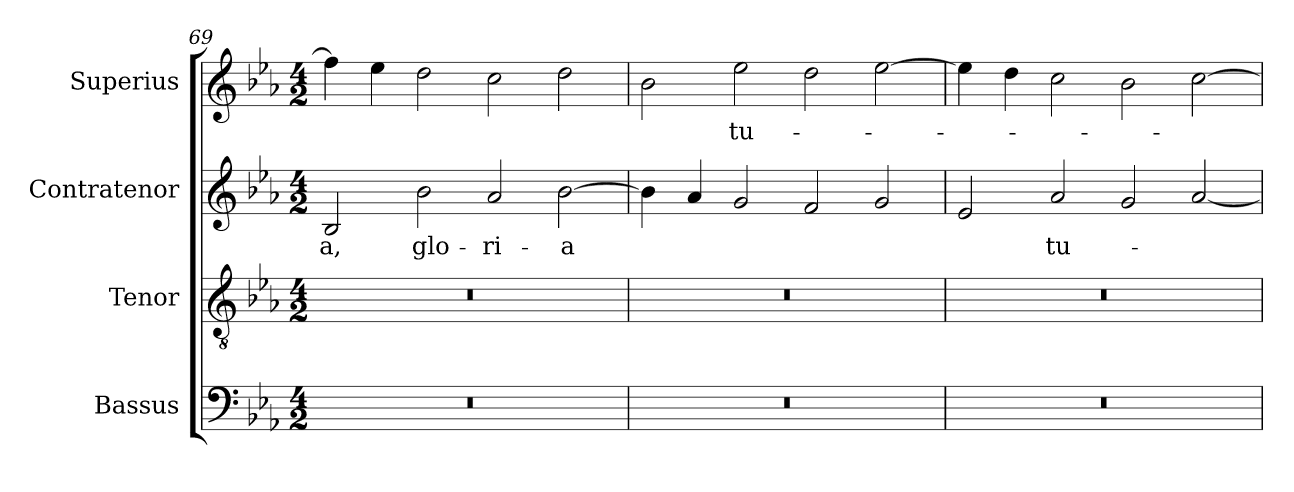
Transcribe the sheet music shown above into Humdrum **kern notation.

**kern	**kern	**kern	**text	**kern	**text
*part4	*part3	*part2	*part2	*part1	*part1
*staff4	*staff3	*staff2	*staff2	*staff1	*staff1
*I"Bassus	*I"Tenor	*I"Contratenor	*	*I"Superius	*
*I'B.	*I'T.	*	*	*	*
*clefF4	*clefGv2	*clefG2	*	*clefG2	*
*	*ITrd7c12	*ITrd7c12	*	*	*
*k[b-e-a-]	*k[b-e-a-]	*k[b-e-a-]	*	*k[b-e-a-]	*
*E-:	*E-:	*E-:	*	*E-:	*
*M4/2	*M4/2	*M4/2	*	*M4/2	*
=69	=69	=69	=69	=69	=69
!LO:N:vis=1	!LO:N:vis=1	!	!	!	!
!	!	!	!LO:LY:b:color=#000000	!	!
0r	0r	2BB-i/	-a,	4ffi\]	.
.	.	.	.	4ee-i\	.
!	!	!	!LO:LY:b:color=#000000	!	!
.	.	2B-i\	glo-	2ddi\	.
!	!	!	!LO:LY:b:color=#000000	!	!
.	.	2A-i/	-ri-	2cci\	.
!	!	!	!LO:LY:b:color=#000000	!	!
.	.	[>2B-i\	-a	2ddi\	.
=70	=70	=70	=70	=70	=70
!LO:N:vis=1	!LO:N:vis=1	!	!	!	!
0r	0r	4B-i\]	.	2b-i\	.
.	.	4A-i/	.	.	.
!	!	!	!	!	!LO:LY:b:color=#000000
.	.	2Gi/	.	2ee-i\	tu-
.	.	2Fi/	.	2ddi\	.
.	.	2Gi/	.	[>2ee-i\	.
=71	=71	=71	=71	=71	=71
!LO:N:vis=1	!LO:N:vis=1	!	!	!	!
0r	0r	2E-i/	.	4ee-i\]	.
.	.	.	.	4ddi\	.
!	!	!	!LO:LY:b:color=#000000	!	!
.	.	2A-i/	tu-	2cci\	.
.	.	2Gi/	.	2b-i\	.
.	.	[<2A-i/	.	[>2cci\	.
=	=	=	=	=	=
*-	*-	*-	*-	*-	*-
